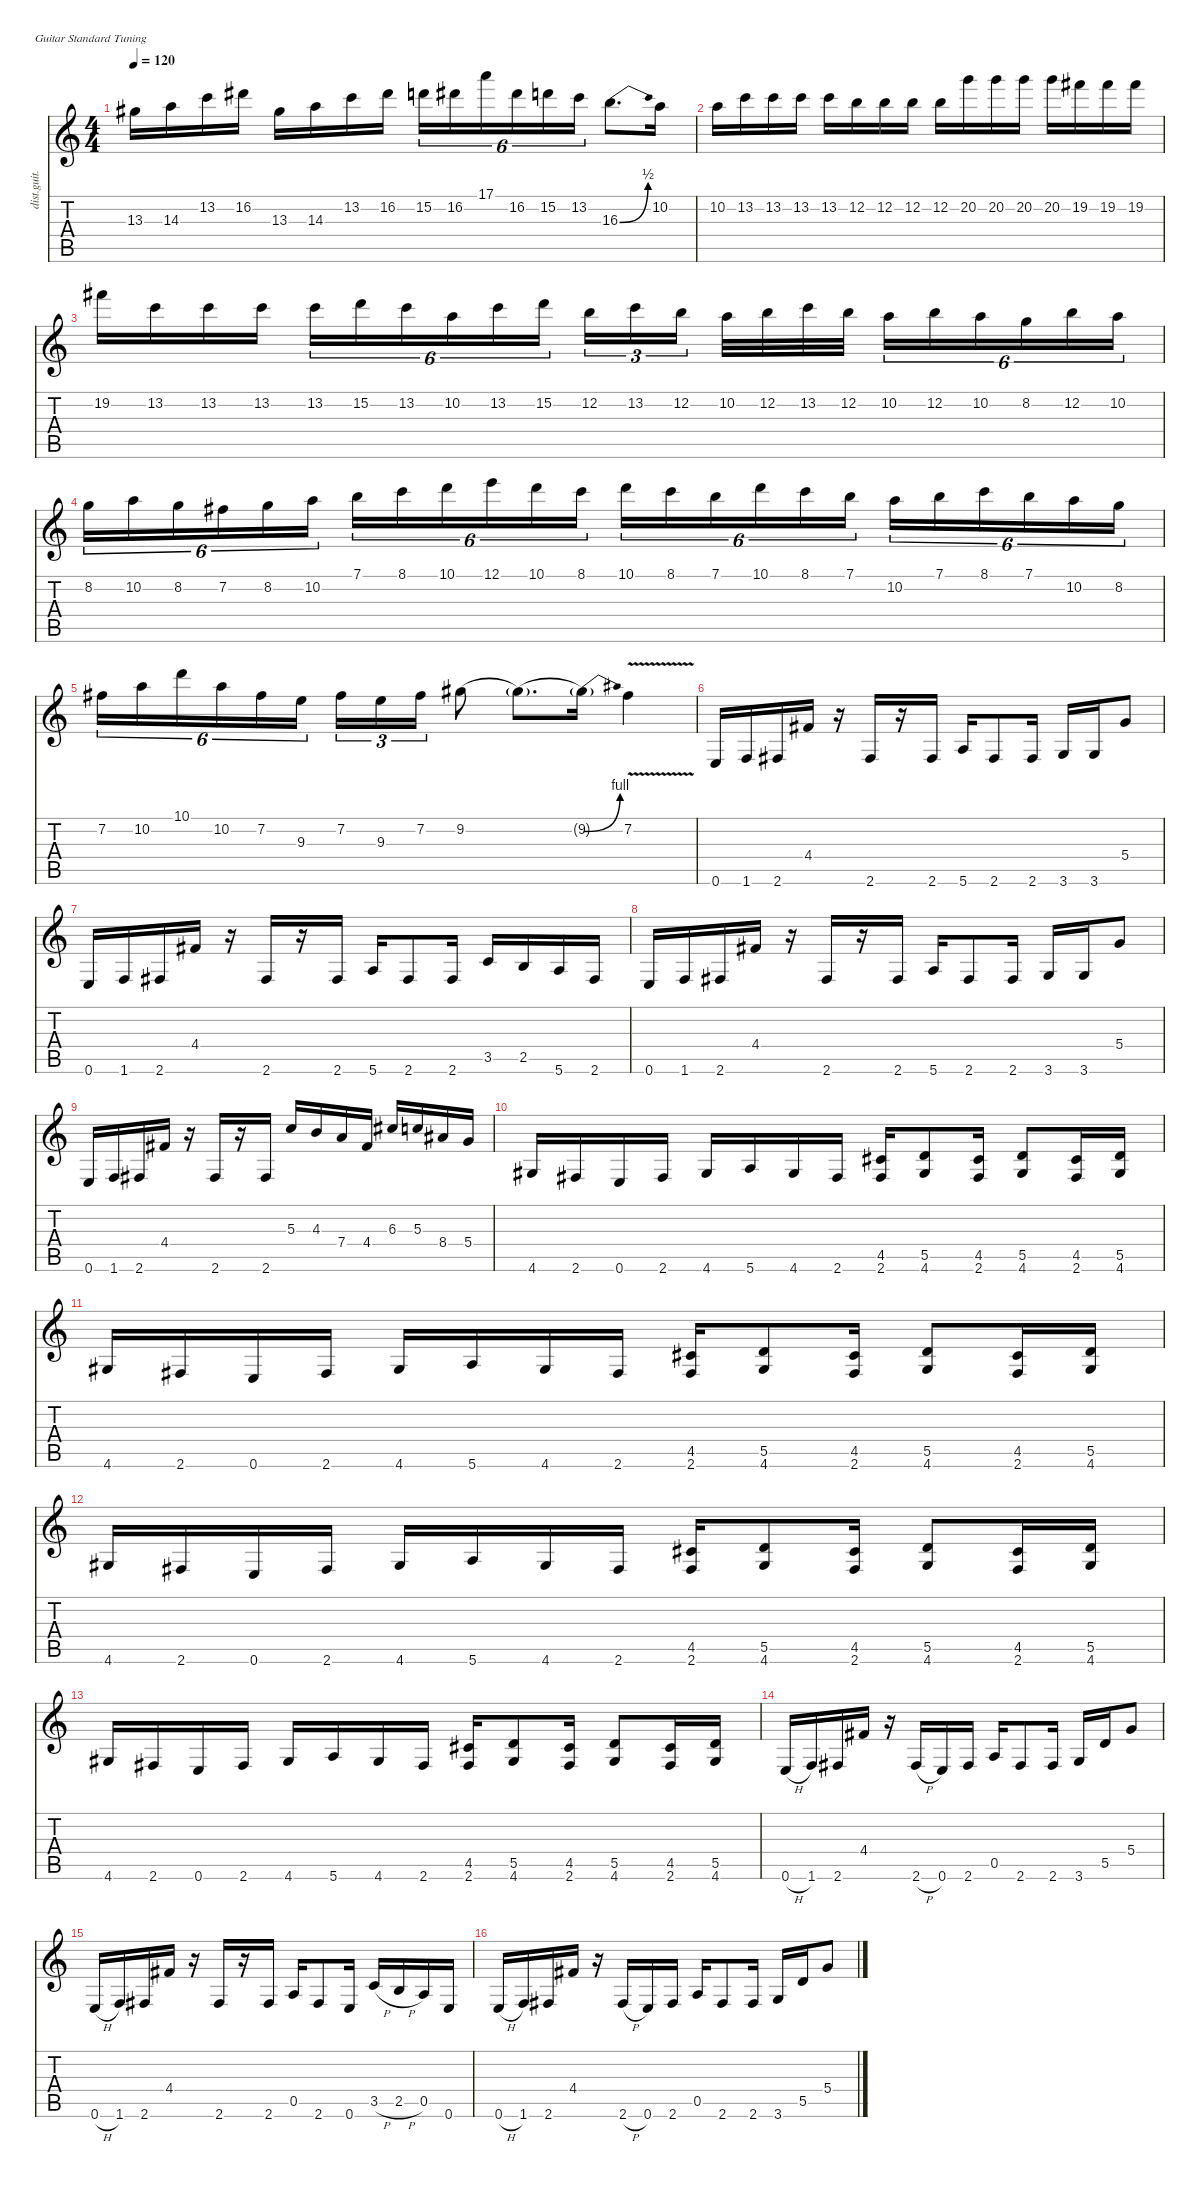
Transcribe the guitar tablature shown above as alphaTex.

\defaultSystemsLayout 4
\hideDynamics
\bracketExtendMode nobrackets
\otherSystemsTrackNameOrientation horizontal
\track ("Friedman" "dist.guit.") {instrument distortionguitar}
\staff {score tabs}
\tuning (E4 B3 G3 D3 A2 E2)
\ts (4 4)
\tempo 120
\clef g2
\ks c
13.3{acc #}.16{dy f beam Down} 14.3.16{beam Down} 13.2.16{beam Down} 16.2{acc #}.16{beam Down} 13.3{acc #}.16{beam Down} 14.3.16{beam Down} 13.2.16{beam Down} 16.2{acc #}.16{beam Down} 15.2.16{tu (6 4) beam Down} 16.2{acc #}.16{tu (6 4) beam Down} 17.1.16{tu (6 4) beam Down} 16.2{acc #}.16{tu (6 4) beam Down} 15.2.16{tu (6 4) beam Down} 13.2.16{tu (6 4) beam Down} 16.3{be (bend 0 0 30 2)}.8{d beam Down} 10.2.16{beam Down} |
10.2.16{beam Down} 13.2.16{beam Down} 13.2.16{beam Down} 13.2.16{beam Down} 13.2.16{beam Down} 12.2.16{beam Down} 12.2.16{beam Down} 12.2.16{beam Down} 12.2.16{beam Down} 20.2.16{beam Down} 20.2.16{beam Down} 20.2.16{beam Down} 20.2.16{beam Down} 19.2{acc #}.16{beam Down} 19.2{acc #}.16{beam Down} 19.2{acc #}.16{beam Down} |
19.2{acc #}.16{beam Down} 13.2.16{beam Down} 13.2.16{beam Down} 13.2.16{beam Down} 13.2.16{tu (6 4) beam Down} 15.2.16{tu (6 4) beam Down} 13.2.16{tu (6 4) beam Down} 10.2.16{tu (6 4) beam Down} 13.2.16{tu (6 4) beam Down} 15.2.16{tu (6 4) beam Down} 12.2.16{tu (3 2) beam Down} 13.2.16{tu (3 2) beam Down} 12.2.16{tu (3 2) beam Down} 10.2.32{beam Down} 12.2.32{beam Down} 13.2.32{beam Down} 12.2.32{beam Down} 10.2.16{tu (6 4) beam Down} 12.2.16{tu (6 4) beam Down} 10.2.16{tu (6 4) beam Down} 8.2.16{tu (6 4) beam Down} 12.2.16{tu (6 4) beam Down} 10.2.16{tu (6 4) beam Down} |
8.2.16{tu (6 4) beam Down} 10.2.16{tu (6 4) beam Down} 8.2.16{tu (6 4) beam Down} 7.2{acc #}.16{tu (6 4) beam Down} 8.2.16{tu (6 4) beam Down} 10.2.16{tu (6 4) beam Down} 7.1.16{tu (6 4) beam Down} 8.1.16{tu (6 4) beam Down} 10.1.16{tu (6 4) beam Down} 12.1.16{tu (6 4) beam Down} 10.1.16{tu (6 4) beam Down} 8.1.16{tu (6 4) beam Down} 10.1.16{tu (6 4) beam Down} 8.1.16{tu (6 4) beam Down} 7.1.16{tu (6 4) beam Down} 10.1.16{tu (6 4) beam Down} 8.1.16{tu (6 4) beam Down} 7.1.16{tu (6 4) beam Down} 10.2.16{tu (6 4) beam Down} 7.1.16{tu (6 4) beam Down} 8.1.16{tu (6 4) beam Down} 7.1.16{tu (6 4) beam Down} 10.2.16{tu (6 4) beam Down} 8.2.16{tu (6 4) beam Down} |
7.2{acc #}.16{tu (6 4) beam Down} 10.2.16{tu (6 4) beam Down} 10.1.16{tu (6 4) beam Down} 10.2.16{tu (6 4) beam Down} 7.2{acc #}.16{tu (6 4) beam Down} 9.3.16{tu (6 4) beam Down} 7.2{acc #}.16{tu (3 2) beam Down} 9.3.16{tu (3 2) beam Down} 7.2{acc #}.16{tu (3 2) beam Down} 9.2{be (hold 0 0 60 0) acc #}.8{beam Down} 9.2{be (hold 0 0 60 0) t acc #}.8{d beam Down} 9.2{be (bend 0 0 60 4) t acc #}.16{beam Down} 7.2{v acc #}.4{beam Down} |
0.6.16{beam Up} 1.6.16{beam Up} 2.6{acc #}.16{beam Up} 4.4{acc #}.16{beam Up} r.16{beam Up} 2.6{acc #}.16{beam Up} r.16{beam Up} 2.6{acc #}.16{beam Up} 5.6.16{beam Up} 2.6{acc #}.8{beam Up} 2.6{acc #}.16{beam Up} 3.6.16{beam Up} 3.6.16{beam Up} 5.4.8{beam Up} |
0.6.16{beam Up} 1.6.16{beam Up} 2.6{acc #}.16{beam Up} 4.4{acc #}.16{beam Up} r.16{beam Up} 2.6{acc #}.16{beam Up} r.16{beam Up} 2.6{acc #}.16{beam Up} 5.6.16{beam Up} 2.6{acc #}.8{beam Up} 2.6{acc #}.16{beam Up} 3.5.16{beam Up} 2.5.16{beam Up} 5.6.16{beam Up} 2.6{acc #}.16{beam Up} |
0.6.16{beam Up} 1.6.16{beam Up} 2.6{acc #}.16{beam Up} 4.4{acc #}.16{beam Up} r.16{beam Up} 2.6{acc #}.16{beam Up} r.16{beam Up} 2.6{acc #}.16{beam Up} 5.6.16{beam Up} 2.6{acc #}.8{beam Up} 2.6{acc #}.16{beam Up} 3.6.16{beam Up} 3.6.16{beam Up} 5.4.8{beam Up} |
0.6.16{beam Up} 1.6.16{beam Up} 2.6{acc #}.16{beam Up} 4.4{acc #}.16{beam Up} r.16{beam Up} 2.6{acc #}.16{beam Up} r.16{beam Up} 2.6{acc #}.16{beam Up} 5.3.16{beam Up} 4.3.16{beam Up} 7.4.16{beam Up} 4.4{acc #}.16{beam Up} 6.3{acc #}.16{beam Up} 5.3.16{beam Up} 8.4{acc #}.16{beam Up} 5.4.16{beam Up} |
4.6{acc #}.16{beam Up} 2.6{acc #}.16{beam Up} 0.6.16{beam Up} 2.6{acc #}.16{beam Up} 4.6{acc #}.16{beam Up} 5.6.16{beam Up} 4.6{acc #}.16{beam Up} 2.6{acc #}.16{beam Up} (4.5{acc #} 2.6{acc #}).16{beam Up} (5.5 4.6{acc #}).8{beam Up} (4.5{acc #} 2.6{acc #}).16{beam Up} (5.5 4.6{acc #}).8{beam Up} (4.5{acc #} 2.6{acc #}).16{beam Up} (5.5 4.6{acc #}).16{beam Up} |
4.6{acc #}.16{beam Up} 2.6{acc #}.16{beam Up} 0.6.16{beam Up} 2.6{acc #}.16{beam Up} 4.6{acc #}.16{beam Up} 5.6.16{beam Up} 4.6{acc #}.16{beam Up} 2.6{acc #}.16{beam Up} (4.5{acc #} 2.6{acc #}).16{beam Up} (5.5 4.6{acc #}).8{beam Up} (4.5{acc #} 2.6{acc #}).16{beam Up} (5.5 4.6{acc #}).8{beam Up} (4.5{acc #} 2.6{acc #}).16{beam Up} (5.5 4.6{acc #}).16{beam Up} |
4.6{acc #}.16{beam Up} 2.6{acc #}.16{beam Up} 0.6.16{beam Up} 2.6{acc #}.16{beam Up} 4.6{acc #}.16{beam Up} 5.6.16{beam Up} 4.6{acc #}.16{beam Up} 2.6{acc #}.16{beam Up} (4.5{acc #} 2.6{acc #}).16{beam Up} (5.5 4.6{acc #}).8{beam Up} (4.5{acc #} 2.6{acc #}).16{beam Up} (5.5 4.6{acc #}).8{beam Up} (4.5{acc #} 2.6{acc #}).16{beam Up} (5.5 4.6{acc #}).16{beam Up} |
4.6{acc #}.16{beam Up} 2.6{acc #}.16{beam Up} 0.6.16{beam Up} 2.6{acc #}.16{beam Up} 4.6{acc #}.16{beam Up} 5.6.16{beam Up} 4.6{acc #}.16{beam Up} 2.6{acc #}.16{beam Up} (4.5{acc #} 2.6{acc #}).16{beam Up} (5.5 4.6{acc #}).8{beam Up} (4.5{acc #} 2.6{acc #}).16{beam Up} (5.5 4.6{acc #}).8{beam Up} (4.5{acc #} 2.6{acc #}).16{beam Up} (5.5 4.6{acc #}).16{beam Up} |
0.6{h}.16{beam Up} 1.6.16{beam Up} 2.6{acc #}.16{beam Up} 4.4{acc #}.16{beam Up} r.16{beam Up} 2.6{h acc #}.16{beam Up} 0.6.16{beam Up} 2.6{acc #}.16{beam Up} 0.5.16{beam Up} 2.6{acc #}.8{beam Up} 2.6{acc #}.16{beam Up} 3.6.16{beam Up} 5.5.16{beam Up} 5.4.8{beam Up} |
0.6{h}.16{beam Up} 1.6.16{beam Up} 2.6{acc #}.16{beam Up} 4.4{acc #}.16{beam Up} r.16{beam Up} 2.6{acc #}.16{beam Up} r.16{beam Up} 2.6{acc #}.16{beam Up} 0.5.16{beam Up} 2.6{acc #}.8{beam Up} 0.6.16{beam Up} 3.5{h}.16{beam Up} 2.5{h}.16{beam Up} 0.5.16{beam Up} 0.6.16{beam Up} |
0.6{h}.16{beam Up} 1.6.16{beam Up} 2.6{acc #}.16{beam Up} 4.4{acc #}.16{beam Up} r.16{beam Up} 2.6{h acc #}.16{beam Up} 0.6.16{beam Up} 2.6{acc #}.16{beam Up} 0.5.16{beam Up} 2.6{acc #}.8{beam Up} 2.6{acc #}.16{beam Up} 3.6.16{beam Up} 5.5.16{beam Up} 5.4.8{beam Up}
